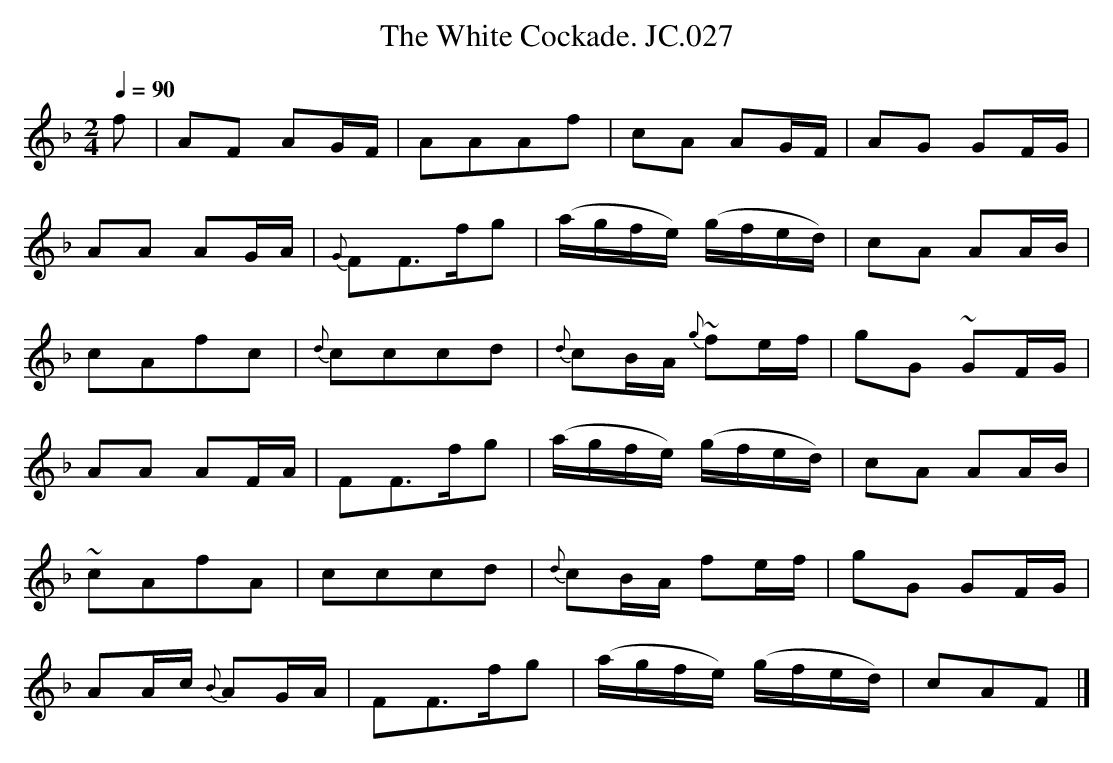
X:1
T:White Cockade. JC.027, The
M:2/4
L:1/8
Q:1/4=90
K:F
f|\\
AF AG/F/|AAAf|cA AG/F/|AG GF/G/|
AA AG/A/|{G}FF>fg|(a/g/f/e/) (g/f/e/d/)|cA AA/B/|
cAfc|{d}cccd|{d}cB/A/ {g}~fe/f/|gG ~GF/G/|
AA AF/A/|FF>fg|(a/g/f/e/) (g/f/e/d/)|cA AA/B/|
~cAfA|cccd|{d}cB/A/ fe/f/|gG GF/G/|
AA/c/ {B}AG/A/|FF>fg|(a/g/f/e/) (g/f/e/d/)|cAF|]
